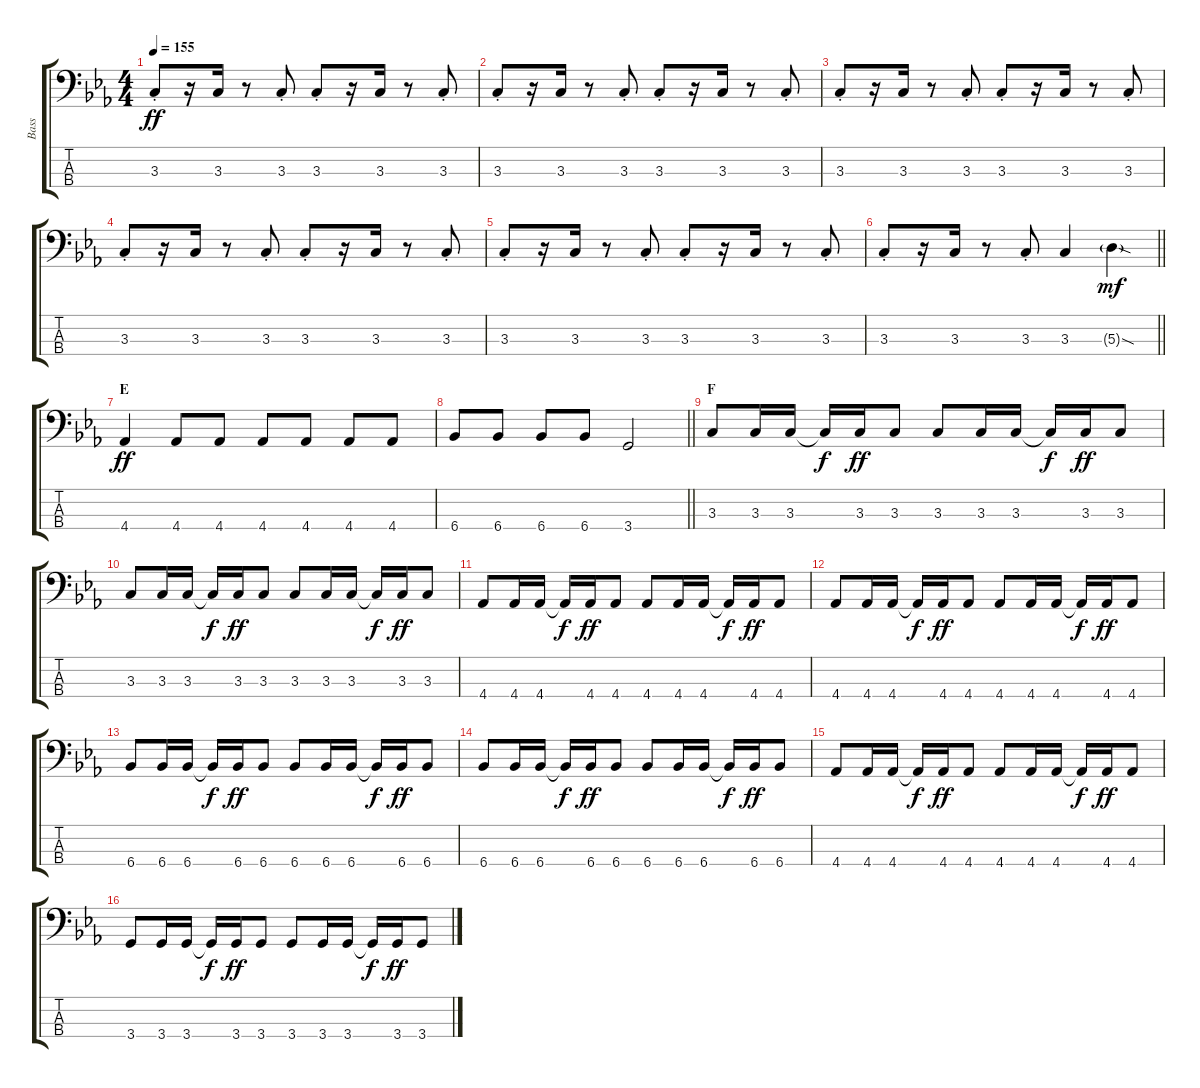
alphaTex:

\track ("Bass" "Bass") {instrument electricbassfinger}
\staff {score tabs}
\tuning (G2 D2 A1 E1) {hide}
\ts (4 4)
\tempo 155
\clef f4
\ks eb
3.3{st}.8{dy ff} r.16 3.3.16 r.8 3.3{st}.8 3.3{st}.8 r.16 3.3.16 r.8 3.3{st}.8 |
3.3{st}.8 r.16 3.3.16 r.8 3.3{st}.8 3.3{st}.8 r.16 3.3.16 r.8 3.3{st}.8 |
3.3{st}.8 r.16 3.3.16 r.8 3.3{st}.8 3.3{st}.8 r.16 3.3.16 r.8 3.3{st}.8 |
3.3{st}.8 r.16 3.3.16 r.8 3.3{st}.8 3.3{st}.8 r.16 3.3.16 r.8 3.3{st}.8 |
3.3{st}.8 r.16 3.3.16 r.8 3.3{st}.8 3.3{st}.8 r.16 3.3.16 r.8 3.3{st}.8 |
\barLineRight lightlight
3.3{st}.8 r.16 3.3.16 r.8 3.3{st}.8 3.3.4 5.3{sod g}.4{dy mf} |
\section ("" "E")
4.4.4{dy ff} 4.4.8 4.4.8 4.4.8 4.4.8 4.4.8 4.4.8 |
\barLineRight lightlight
6.4.8 6.4.8 6.4.8 6.4.8 3.4.2 |
\section ("" "F")
3.3.8 3.3.16 3.3.16 3.3{t}.16{dy f} 3.3.16{dy ff} 3.3.8 3.3.8 3.3.16 3.3.16 3.3{t}.16{dy f} 3.3.16{dy ff} 3.3.8 |
3.3.8 3.3.16 3.3.16 3.3{t}.16{dy f} 3.3.16{dy ff} 3.3.8 3.3.8 3.3.16 3.3.16 3.3{t}.16{dy f} 3.3.16{dy ff} 3.3.8 |
4.4.8 4.4.16 4.4.16 4.4{t}.16{dy f} 4.4.16{dy ff} 4.4.8 4.4.8 4.4.16 4.4.16 4.4{t}.16{dy f} 4.4.16{dy ff} 4.4.8 |
4.4.8 4.4.16 4.4.16 4.4{t}.16{dy f} 4.4.16{dy ff} 4.4.8 4.4.8 4.4.16 4.4.16 4.4{t}.16{dy f} 4.4.16{dy ff} 4.4.8 |
6.4.8 6.4.16 6.4.16 6.4{t}.16{dy f} 6.4.16{dy ff} 6.4.8 6.4.8 6.4.16 6.4.16 6.4{t}.16{dy f} 6.4.16{dy ff} 6.4.8 |
6.4.8 6.4.16 6.4.16 6.4{t}.16{dy f} 6.4.16{dy ff} 6.4.8 6.4.8 6.4.16 6.4.16 6.4{t}.16{dy f} 6.4.16{dy ff} 6.4.8 |
4.4.8 4.4.16 4.4.16 4.4{t}.16{dy f} 4.4.16{dy ff} 4.4.8 4.4.8 4.4.16 4.4.16 4.4{t}.16{dy f} 4.4.16{dy ff} 4.4.8 |
3.4.8 3.4.16 3.4.16 3.4{t}.16{dy f} 3.4.16{dy ff} 3.4.8 3.4.8 3.4.16 3.4.16 3.4{t}.16{dy f} 3.4.16{dy ff} 3.4.8
